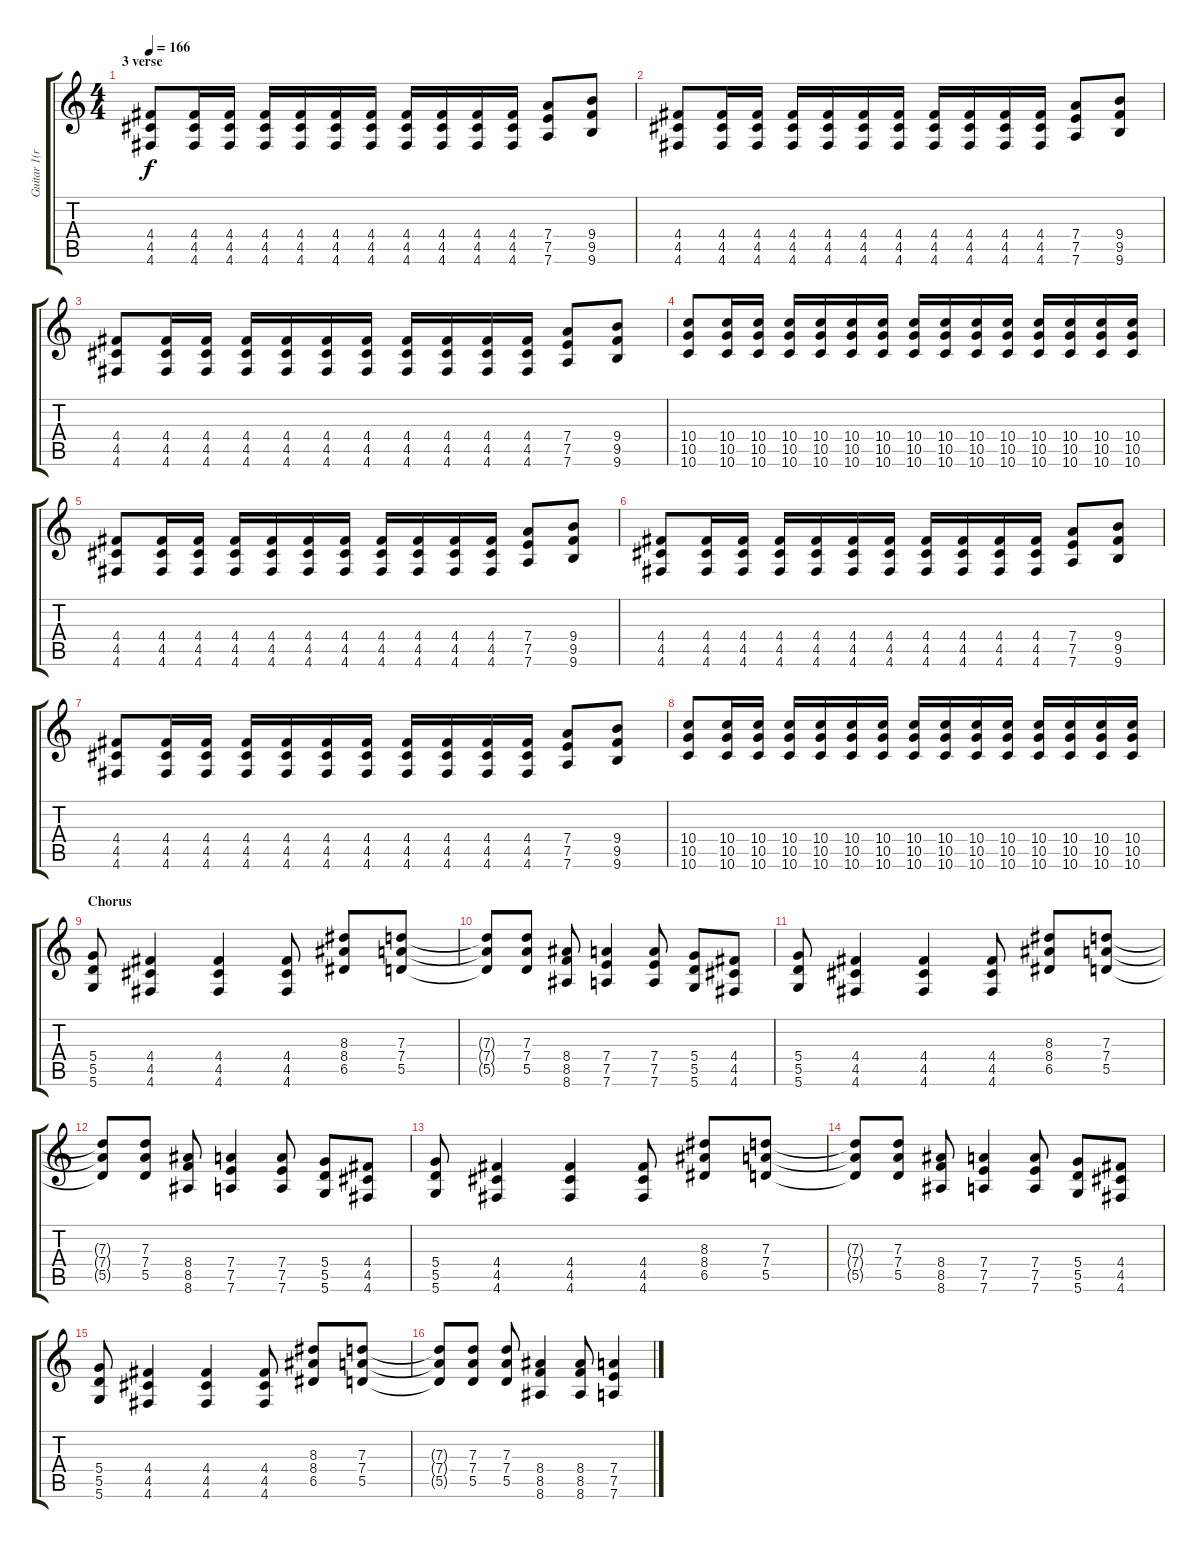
\track ("Guitar 1(rithm)" "Guitar 1(r") {instrument distortionguitar}
\staff {score tabs}
\tuning (E4 B3 G3 D3 A2 D2) {hide}
\ts (4 4)
\section ("" "3 verse")
\tempo 166
\clef g2
\ks c
(4.4 4.5 4.6).8{dy f balance 8} (4.4 4.5 4.6).16 (4.4 4.5 4.6).16 (4.4 4.5 4.6).16 (4.4 4.5 4.6).16 (4.4 4.5 4.6).16 (4.4 4.5 4.6).16 (4.4 4.5 4.6).16 (4.4 4.5 4.6).16 (4.4 4.5 4.6).16 (4.4 4.5 4.6).16 (7.4 7.5 7.6).8 (9.4 9.5 9.6).8 |
(4.4 4.5 4.6).8 (4.4 4.5 4.6).16 (4.4 4.5 4.6).16 (4.4 4.5 4.6).16 (4.4 4.5 4.6).16 (4.4 4.5 4.6).16 (4.4 4.5 4.6).16 (4.4 4.5 4.6).16 (4.4 4.5 4.6).16 (4.4 4.5 4.6).16 (4.4 4.5 4.6).16 (7.4 7.5 7.6).8 (9.4 9.5 9.6).8 |
(4.4 4.5 4.6).8 (4.4 4.5 4.6).16 (4.4 4.5 4.6).16 (4.4 4.5 4.6).16 (4.4 4.5 4.6).16 (4.4 4.5 4.6).16 (4.4 4.5 4.6).16 (4.4 4.5 4.6).16 (4.4 4.5 4.6).16 (4.4 4.5 4.6).16 (4.4 4.5 4.6).16 (7.4 7.5 7.6).8 (9.4 9.5 9.6).8 |
(10.4 10.5 10.6).8 (10.4 10.5 10.6).16 (10.4 10.5 10.6).16 (10.4 10.5 10.6).16 (10.4 10.5 10.6).16 (10.4 10.5 10.6).16 (10.4 10.5 10.6).16 (10.4 10.5 10.6).16 (10.4 10.5 10.6).16 (10.4 10.5 10.6).16 (10.4 10.5 10.6).16 (10.4 10.5 10.6).16 (10.4 10.5 10.6).16 (10.4 10.5 10.6).16 (10.4 10.5 10.6).16 |
(4.4 4.5 4.6).8 (4.4 4.5 4.6).16 (4.4 4.5 4.6).16 (4.4 4.5 4.6).16 (4.4 4.5 4.6).16 (4.4 4.5 4.6).16 (4.4 4.5 4.6).16 (4.4 4.5 4.6).16 (4.4 4.5 4.6).16 (4.4 4.5 4.6).16 (4.4 4.5 4.6).16 (7.4 7.5 7.6).8 (9.4 9.5 9.6).8 |
(4.4 4.5 4.6).8 (4.4 4.5 4.6).16 (4.4 4.5 4.6).16 (4.4 4.5 4.6).16 (4.4 4.5 4.6).16 (4.4 4.5 4.6).16 (4.4 4.5 4.6).16 (4.4 4.5 4.6).16 (4.4 4.5 4.6).16 (4.4 4.5 4.6).16 (4.4 4.5 4.6).16 (7.4 7.5 7.6).8 (9.4 9.5 9.6).8 |
(4.4 4.5 4.6).8 (4.4 4.5 4.6).16 (4.4 4.5 4.6).16 (4.4 4.5 4.6).16 (4.4 4.5 4.6).16 (4.4 4.5 4.6).16 (4.4 4.5 4.6).16 (4.4 4.5 4.6).16 (4.4 4.5 4.6).16 (4.4 4.5 4.6).16 (4.4 4.5 4.6).16 (7.4 7.5 7.6).8 (9.4 9.5 9.6).8 |
(10.4 10.5 10.6).8 (10.4 10.5 10.6).16 (10.4 10.5 10.6).16 (10.4 10.5 10.6).16 (10.4 10.5 10.6).16 (10.4 10.5 10.6).16 (10.4 10.5 10.6).16 (10.4 10.5 10.6).16 (10.4 10.5 10.6).16 (10.4 10.5 10.6).16 (10.4 10.5 10.6).16 (10.4 10.5 10.6).16 (10.4 10.5 10.6).16 (10.4 10.5 10.6).16 (10.4 10.5 10.6).16 |
\section ("" "Chorus")
(5.4 5.5 5.6).8 (4.4 4.5 4.6).4 (4.4 4.5 4.6).4 (4.4 4.5 4.6).8 (8.3 8.4 6.5).8 (7.3 7.4 5.5).8 |
(7.3{t} 7.4{t} 5.5{t}).8 (7.3 7.4 5.5).8 (8.4 8.5 8.6).8 (7.4 7.5 7.6).4 (7.4 7.5 7.6).8 (5.4 5.5 5.6).8 (4.4 4.5 4.6).8 |
(5.4 5.5 5.6).8 (4.4 4.5 4.6).4 (4.4 4.5 4.6).4 (4.4 4.5 4.6).8 (8.3 8.4 6.5).8 (7.3 7.4 5.5).8 |
(7.3{t} 7.4{t} 5.5{t}).8 (7.3 7.4 5.5).8 (8.4 8.5 8.6).8 (7.4 7.5 7.6).4 (7.4 7.5 7.6).8 (5.4 5.5 5.6).8 (4.4 4.5 4.6).8 |
(5.4 5.5 5.6).8 (4.4 4.5 4.6).4 (4.4 4.5 4.6).4 (4.4 4.5 4.6).8 (8.3 8.4 6.5).8 (7.3 7.4 5.5).8 |
(7.3{t} 7.4{t} 5.5{t}).8 (7.3 7.4 5.5).8 (8.4 8.5 8.6).8 (7.4 7.5 7.6).4 (7.4 7.5 7.6).8 (5.4 5.5 5.6).8 (4.4 4.5 4.6).8 |
(5.4 5.5 5.6).8 (4.4 4.5 4.6).4 (4.4 4.5 4.6).4 (4.4 4.5 4.6).8 (8.3 8.4 6.5).8 (7.3 7.4 5.5).8 |
(7.3{t} 7.4{t} 5.5{t}).8 (7.3 7.4 5.5).8 (7.3 7.4 5.5).8 (8.4 8.5 8.6).4 (8.4 8.5 8.6).8 (7.4 7.5 7.6).4
